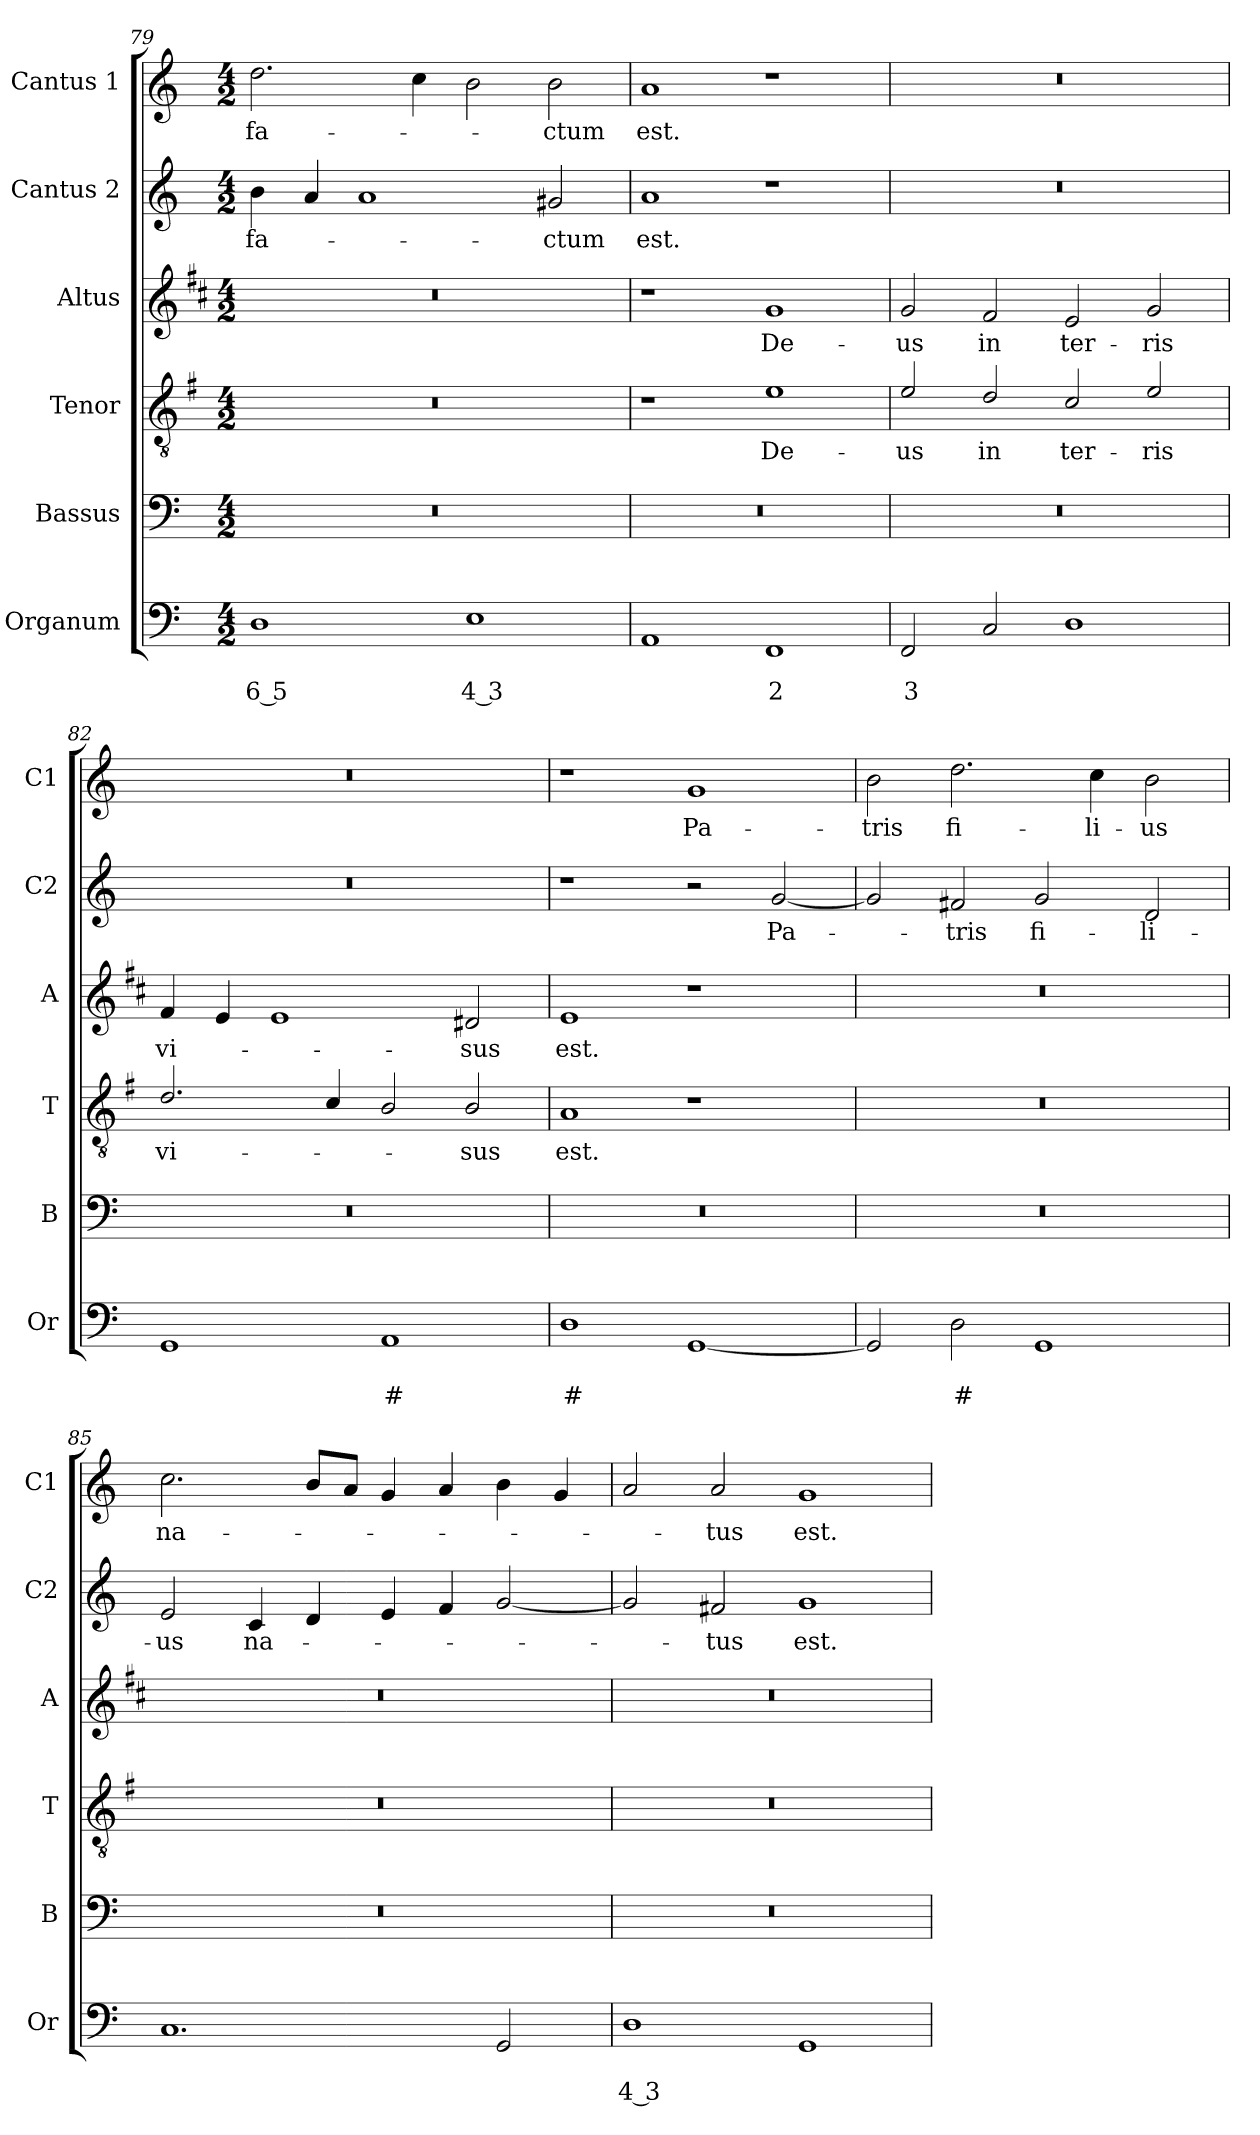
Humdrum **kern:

**kern	**text	**text	**kern	**kern	**text	**kern	**text	**kern	**text	**kern	**text
*part6	*part6	*part6	*part5	*part4	*part4	*part3	*part3	*part2	*part2	*part1	*part1
*staff6	*staff6	*staff6	*staff5	*staff4	*staff4	*staff3	*staff3	*staff2	*staff2	*staff1	*staff1
*I"Organum	*	*	*I"Bassus	*I"Tenor	*	*I"Altus	*	*I"Cantus 2	*	*I"Cantus 1	*
*I'Or	*	*	*I'B	*I'T	*	*I'A	*	*I'C2	*	*I'C1	*
*clefF4	*	*	*clefF4	*clefGv2	*	*clefG2	*	*clefG2	*	*clefG2	*
*	*	*	*	*ITrd4c7	*	*ITrd1c2	*	*	*	*	*
*k[]	*	*	*k[]	*k[]	*	*k[]	*	*k[]	*	*k[]	*
*C:	*	*	*C:	*C:	*	*C:	*	*C:	*	*C:	*
*M4/2	*	*	*M4/2	*M4/2	*	*M4/2	*	*M4/2	*	*M4/2	*
=79	=79	=79	=79	=79	=79	=79	=79	=79	=79	=79	=79
!	!	!LO:LY:b	!	!	!	!	!	!	!LO:LY:b	!	!LO:LY:b
1D	.	6 5	0r	0r	.	0r	.	4b\	fa-	2.dd\	fa-
.	.	.	.	.	.	.	.	4a/	.	.	.
.	.	.	.	.	.	.	.	1a	.	.	.
.	.	.	.	.	.	.	.	.	.	4cc\	.
!	!	!LO:LY:b	!	!	!	!	!	!	!	!	!
1E	.	4 3	.	.	.	.	.	.	.	2b\	.
!	!	!	!	!	!	!	!	!	!LO:LY:b	!	!LO:LY:b
.	.	.	.	.	.	.	.	2g#X/	-ctum	2b\	-ctum
=80	=80	=80	=80	=80	=80	=80	=80	=80	=80	=80	=80
!	!	!	!	!	!	!	!	!	!LO:LY:b	!	!LO:LY:b
1AA	.	.	0r	1r	.	1r	.	1a	est.	1a	est.
!	!	!LO:LY:b	!	!	!LO:LY:b	!	!LO:LY:b	!	!	!	!
1FF	.	2	.	1A	De-	1f	De-	1r	.	1r	.
=81	=81	=81	=81	=81	=81	=81	=81	=81	=81	=81	=81
!	!	!LO:LY:b	!	!	!LO:LY:b	!	!LO:LY:b	!	!	!	!
2FF/	.	3	0r	2A/	-us	2f/	-us	0r	.	0r	.
!	!	!	!	!	!LO:LY:b	!	!LO:LY:b	!	!	!	!
2C/	.	.	.	2G/	in	2e/	in	.	.	.	.
!	!	!	!	!	!LO:LY:b	!	!LO:LY:b	!	!	!	!
1D	.	.	.	2F/	ter-	2d/	ter-	.	.	.	.
!	!	!	!	!	!LO:LY:b	!	!LO:LY:b	!	!	!	!
.	.	.	.	2A/	-ris	2f/	-ris	.	.	.	.
=82	=82	=82	=82	=82	=82	=82	=82	=82	=82	=82	=82
!	!	!	!	!	!LO:LY:b	!	!LO:LY:b	!	!	!	!
1GG	.	.	0r	2.G/	vi-	4e/	vi-	0r	.	0r	.
.	.	.	.	.	.	4d/	.	.	.	.	.
.	.	.	.	.	.	1d	.	.	.	.	.
.	.	.	.	4F/	.	.	.	.	.	.	.
!	!	!LO:LY:b	!	!	!	!	!	!	!	!	!
1AA	.	#	.	2E/	.	.	.	.	.	.	.
!	!	!	!	!	!LO:LY:b	!	!LO:LY:b	!	!	!	!
.	.	.	.	2E/	-sus	2c#X/	-sus	.	.	.	.
!!LO:PB:g=z
=83	=83	=83	=83	=83	=83	=83	=83	=83	=83	=83	=83
!	!	!LO:LY:b	!	!	!LO:LY:b	!	!LO:LY:b	!	!	!	!
1D	.	#	0r	1D	est.	1d	est.	1r	.	1r	.
!	!	!	!	!	!	!	!	!	!	!	!LO:LY:b
[1GG	.	.	.	1r	.	1r	.	2r	.	1g	Pa-
!	!	!	!	!	!	!	!	!	!LO:LY:b	!	!
.	.	.	.	.	.	.	.	[2g/	Pa-	.	.
=84	=84	=84	=84	=84	=84	=84	=84	=84	=84	=84	=84
!	!	!	!	!	!	!	!	!	!	!	!LO:LY:b
2GG/]	.	.	0r	0r	.	0r	.	2g/]	.	2b\	-tris
!	!	!LO:LY:b	!	!	!	!	!	!	!LO:LY:b	!	!LO:LY:b
2D\	.	#	.	.	.	.	.	2f#X/	-tris	2.dd\	fi-
!	!	!	!	!	!	!	!	!	!LO:LY:b	!	!
1GG	.	.	.	.	.	.	.	2g/	fi-	.	.
!	!	!	!	!	!	!	!	!	!	!	!LO:LY:b
.	.	.	.	.	.	.	.	.	.	4cc\	-li-
!	!	!	!	!	!	!	!	!	!LO:LY:b	!	!LO:LY:b
.	.	.	.	.	.	.	.	2d/	-li-	2b\	-us
=85	=85	=85	=85	=85	=85	=85	=85	=85	=85	=85	=85
!	!	!	!	!	!	!	!	!	!LO:LY:b	!	!LO:LY:b
1.C	.	.	0r	0r	.	0r	.	2e/	-us	2.cc\	na-
!	!	!	!	!	!	!	!	!	!LO:LY:b	!	!
.	.	.	.	.	.	.	.	4c/	na-	.	.
.	.	.	.	.	.	.	.	4d/	.	8b/L	.
.	.	.	.	.	.	.	.	.	.	8a/J	.
.	.	.	.	.	.	.	.	4e/	.	4g/	.
.	.	.	.	.	.	.	.	4f/	.	4a/	.
2GG/	.	.	.	.	.	.	.	[2g/	.	4b\	.
.	.	.	.	.	.	.	.	.	.	4g/	.
=86	=86	=86	=86	=86	=86	=86	=86	=86	=86	=86	=86
!	!	!LO:LY:b	!	!	!	!	!	!	!	!	!
1D	.	4 3	0r	0r	.	0r	.	2g/]	.	2a/	.
!	!	!	!	!	!	!	!	!	!LO:LY:b	!	!LO:LY:b
.	.	.	.	.	.	.	.	2f#X/	-tus	2a/	-tus
!	!	!	!	!	!	!	!	!	!LO:LY:b	!	!LO:LY:b
1GG	.	.	.	.	.	.	.	1g	est.	1g	est.
=	=	=	=	=	=	=	=	=	=	=	=
*-	*-	*-	*-	*-	*-	*-	*-	*-	*-	*-	*-
